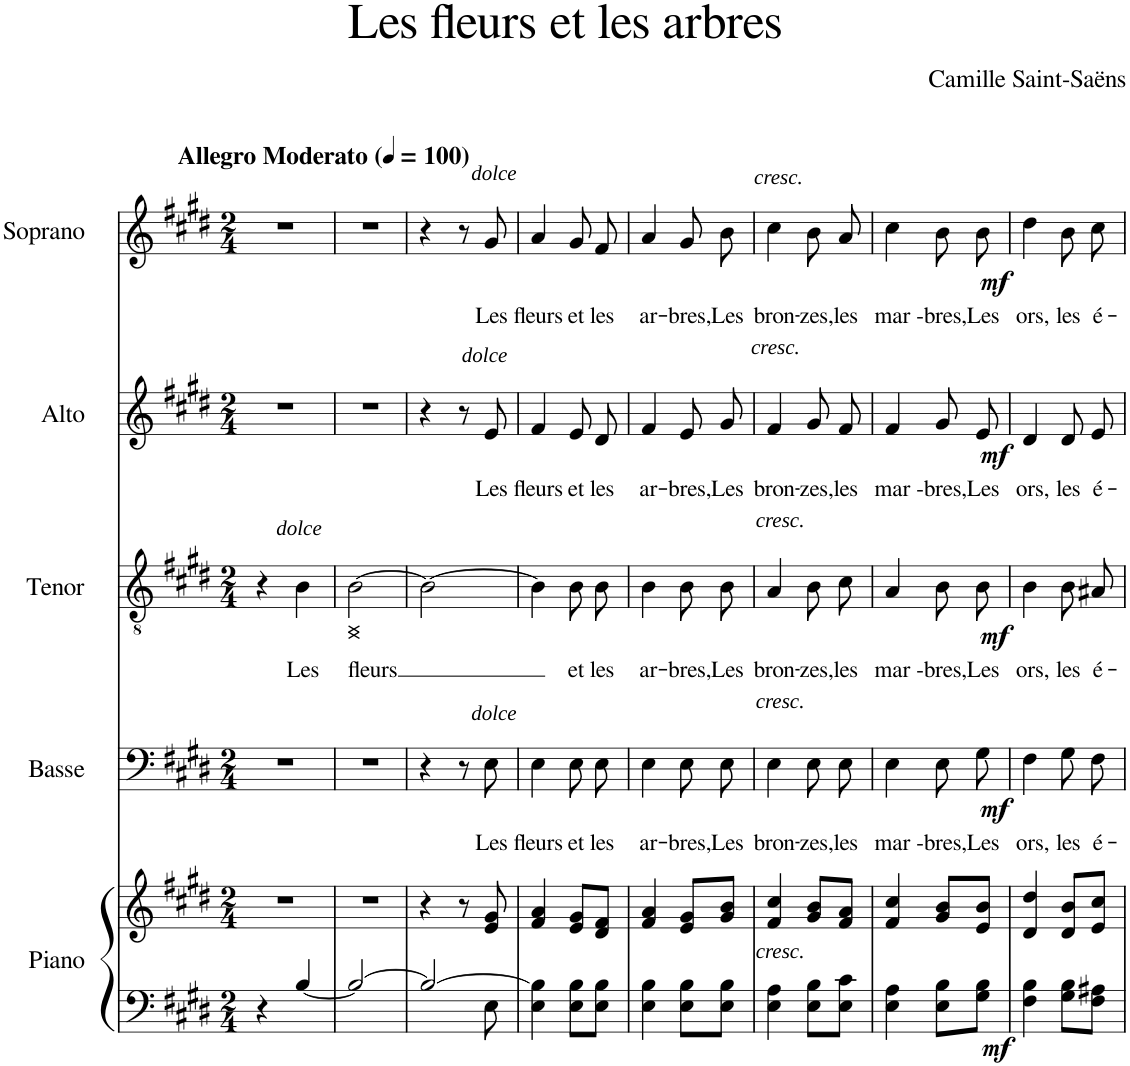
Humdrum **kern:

**kern	**kern	**dynam	**kern	**text	**dynam	**kern	**text	**dynam	**kern	**text	**dynam	**kern	**text	**dynam
*part5	*part5	*part5	*part4	*part4	*part4	*part3	*part3	*part3	*part2	*part2	*part2	*part1	*part1	*part1
*staff6	*staff5	*staff5/6	*staff4	*staff4	*staff4	*staff3	*staff3	*staff3	*staff2	*staff2	*staff2	*staff1	*staff1	*staff1
*I"Piano	*	*	*I"Basse	*	*	*I"Tenor	*	*	*I"Alto	*	*	*I"Soprano	*	*
*I'Pia.	*	*	*I'B.	*	*	*I'T.	*	*	*I'A.	*	*	*I'S.	*	*
*clefF4	*clefG2	*	*clefF4	*	*	*clefGv2	*	*	*clefG2	*	*	*clefG2	*	*
*k[f#c#g#d#]	*k[f#c#g#d#]	*	*k[f#c#g#d#]	*	*	*k[f#c#g#d#]	*	*	*k[f#c#g#d#]	*	*	*k[f#c#g#d#]	*	*
*M2/4	*M2/4	*	*M2/4	*	*	*M2/4	*	*	*M2/4	*	*	*M2/4	*	*
*MM100	*MM100	*	*MM100	*	*	*MM100	*	*	*MM100	*	*	*MM100	*	*
=1	=1	=1	=1	=1	=1	=1	=1	=1	=1	=1	=1	=1	=1	=1
!	!	!	!	!	!	!	!	!	!	!	!	!LO:TX:a:B:t=Allegro Moderato	!	!
4r	2r	.	2r	.	.	4r	.	.	2r	.	.	2r	.	.
!	!	!	!	!	!	!LO:TX:a:i:t=dolce	!	!	!	!	!	!	!	!
!	!	!	!	!	!	!	!LO:LY:b	!	!	!	!	!	!	!
[4B/	.	.	.	.	.	4B\	Les	.	.	.	.	.	.	.
=2	=2	=2	=2	=2	=2	=2	=2	=2	=2	=2	=2	=2	=2	=2
!	!	!	!	!	!	!	!LO:LY:b	!LO:HP:b	!	!	!	!	!	!
!	!	!	!	!	!	!	!	!LO:HP:n=1:b	!	!	!	!	!	!
2B/_	2r	.	2r	.	.	[2B\	fleurs	< >	2r	.	.	2r	.	.
.	.	.	.	.	.	.	.	[	.	.	.	.	.	.
=3	=3	=3	=3	=3	=3	=3	=3	=3	=3	=3	=3	=3	=3	=3
*^	*	*	*	*	*	*	*	*	*	*	*	*	*	*
2B/_	4.ryy	4r	.	4r	.	.	2B\_	.	.	4r	.	.	4r	.	.
.	.	8r	.	8r	.	.	.	.	.	8r	.	.	8r	.	.
!	!	!	!	!	!	!	!	!	!	!	!	!	!LO:TX:a:i:t=dolce	!	!
!	!	!	!	!	!	!	!	!	!	!LO:TX:a:i:t=dolce	!	!	!	!	!
!	!	!	!	!LO:TX:a:i:t=dolce	!	!	!	!	!	!	!	!	!	!	!
!	!	!	!	!	!LO:LY:b	!	!	!	!	!	!LO:LY:b	!	!	!LO:LY:b	!
.	8E\	8e/ 8g#/	.	8E\	Les	.	.	.	.	8e/	Les	.	8g#/	Les	.
*v	*v	*	*	*	*	*	*	*	*	*	*	*	*	*	*
.	.	.	.	.	.	.	.	]	.	.	.	.	.	.
=4	=4	=4	=4	=4	=4	=4	=4	=4	=4	=4	=4	=4	=4	=4
!	!	!	!	!LO:LY:b	!	!	!	!	!	!LO:LY:b	!	!	!LO:LY:b	!
4E\ 4B\]	4f#/ 4a/	.	4E\	fleurs	.	4B\]	.	.	4f#/	fleurs	.	4a/	fleurs	.
!	!	!	!	!LO:LY:b	!	!	!LO:LY:b	!	!	!LO:LY:b	!	!	!LO:LY:b	!
8E\ 8B\L	8e/ 8g#/L	.	8E\L	et	.	8B\L	et	.	8e/L	et	.	8g#/L	et	.
!	!	!	!	!LO:LY:b	!	!	!LO:LY:b	!	!	!LO:LY:b	!	!	!LO:LY:b	!
8E\ 8B\J	8d#/ 8f#/J	.	8E\J	les	.	8B\J	les	.	8d#/J	les	.	8f#/J	les	.
=5	=5	=5	=5	=5	=5	=5	=5	=5	=5	=5	=5	=5	=5	=5
!	!	!	!	!LO:LY:b	!	!	!LO:LY:b	!	!	!LO:LY:b	!	!	!LO:LY:b	!
4E\ 4B\	4f#/ 4a/	.	4E\	ar-	.	4B\	ar-	.	4f#/	ar-	.	4a/	ar-	.
!	!	!	!	!LO:LY:b	!	!	!LO:LY:b	!	!	!LO:LY:b	!	!	!LO:LY:b	!
8E\ 8B\L	8e/ 8g#/L	.	8E\L	-bres,	.	8B\L	-bres,	.	8e/L	-bres,	.	8g#/L	-bres,	.
!	!	!	!	!LO:LY:b	!	!	!LO:LY:b	!	!	!LO:LY:b	!	!	!LO:LY:b	!
8E\ 8B\J	8g#/ 8b/J	.	8E\J	Les	.	8B\J	Les	.	8g#/J	Les	.	8b/J	Les	.
=6	=6	=6	=6	=6	=6	=6	=6	=6	=6	=6	=6	=6	=6	=6
!	!	!	!	!	!	!	!	!	!	!	!	!LO:TX:a:i:t=cresc.	!	!
!	!	!	!	!	!	!	!	!	!LO:TX:a:i:t=cresc.	!	!	!	!	!
!	!	!	!	!	!	!LO:TX:a:i:t=cresc.	!	!	!	!	!	!	!	!
!	!	!	!LO:TX:a:i:t=cresc.	!	!	!	!	!	!	!	!	!	!	!
!LO:TX:a:i:t=cresc.	!	!	!	!	!	!	!	!	!	!	!	!	!	!
!	!	!	!	!LO:LY:b	!	!	!LO:LY:b	!	!	!LO:LY:b	!	!	!LO:LY:b	!
4E\ 4A\	4f#/ 4cc#/	.	4E\	bron-	.	4A/	bron-	.	4f#/	bron-	.	4cc#\	bron-	.
!	!	!	!	!LO:LY:b	!	!	!LO:LY:b	!	!	!LO:LY:b	!	!	!LO:LY:b	!
8E\ 8B\L	8g#/ 8b/L	.	8E\L	-zes,	.	8B\L	-zes,	.	8g#/L	-zes,	.	8b/L	-zes,	.
!	!	!	!	!LO:LY:b	!	!	!LO:LY:b	!	!	!LO:LY:b	!	!	!LO:LY:b	!
8E\ 8c#\J	8f#/ 8a/J	.	8E\J	les	.	8c#\J	les	.	8f#/J	les	.	8a/J	les	.
=7	=7	=7	=7	=7	=7	=7	=7	=7	=7	=7	=7	=7	=7	=7
!	!	!	!	!LO:LY:b	!	!	!LO:LY:b	!	!	!LO:LY:b	!	!	!LO:LY:b	!
4E\ 4A\	4f#/ 4cc#/	.	4E\	mar -	.	4A/	mar -	.	4f#/	mar -	.	4cc#\	mar -	.
!	!	!	!	!LO:LY:b	!	!	!LO:LY:b	!	!	!LO:LY:b	!	!	!LO:LY:b	!
8E\ 8B\L	8g#/ 8b/L	.	8E\L	bres,	.	8B\L	bres,	.	8g#/L	bres,	.	8b\L	bres,	.
!	!	!LO:DY:b=2	!	!LO:LY:b	!LO:DY:b	!	!LO:LY:b	!LO:DY:b	!	!LO:LY:b	!LO:DY:b	!	!LO:LY:b	!LO:DY:b
8G#\ 8B\J	8e/ 8b/J	mf	8G#\J	Les	mf	8B\J	Les	mf	8e/J	Les	mf	8b\J	Les	mf
=8	=8	=8	=8	=8	=8	=8	=8	=8	=8	=8	=8	=8	=8	=8
!	!	!	!	!LO:LY:b	!	!	!LO:LY:b	!	!	!LO:LY:b	!	!	!LO:LY:b	!
4F#\ 4B\	4d#/ 4dd#/	.	4F#\	ors,	.	4B\	ors,	.	4d#/	ors,	.	4dd#\	ors,	.
!	!	!	!	!LO:LY:b	!	!	!LO:LY:b	!	!	!LO:LY:b	!	!	!LO:LY:b	!
8G#\ 8B\L	8d#/ 8b/L	.	8G#\L	les	.	8B/L	les	.	8d#/L	les	.	8b\L	les	.
!	!	!	!	!LO:LY:b	!	!	!LO:LY:b	!	!	!LO:LY:b	!	!	!LO:LY:b	!
8F#\ 8A#X\J	8e/ 8cc#/J	.	8F#\J	é-	.	8A#X/J	é-	.	8e/J	é-	.	8cc#\J	é-	.
=	=	=	=	=	=	=	=	=	=	=	=	=	=	=
*-	*-	*-	*-	*-	*-	*-	*-	*-	*-	*-	*-	*-	*-	*-
